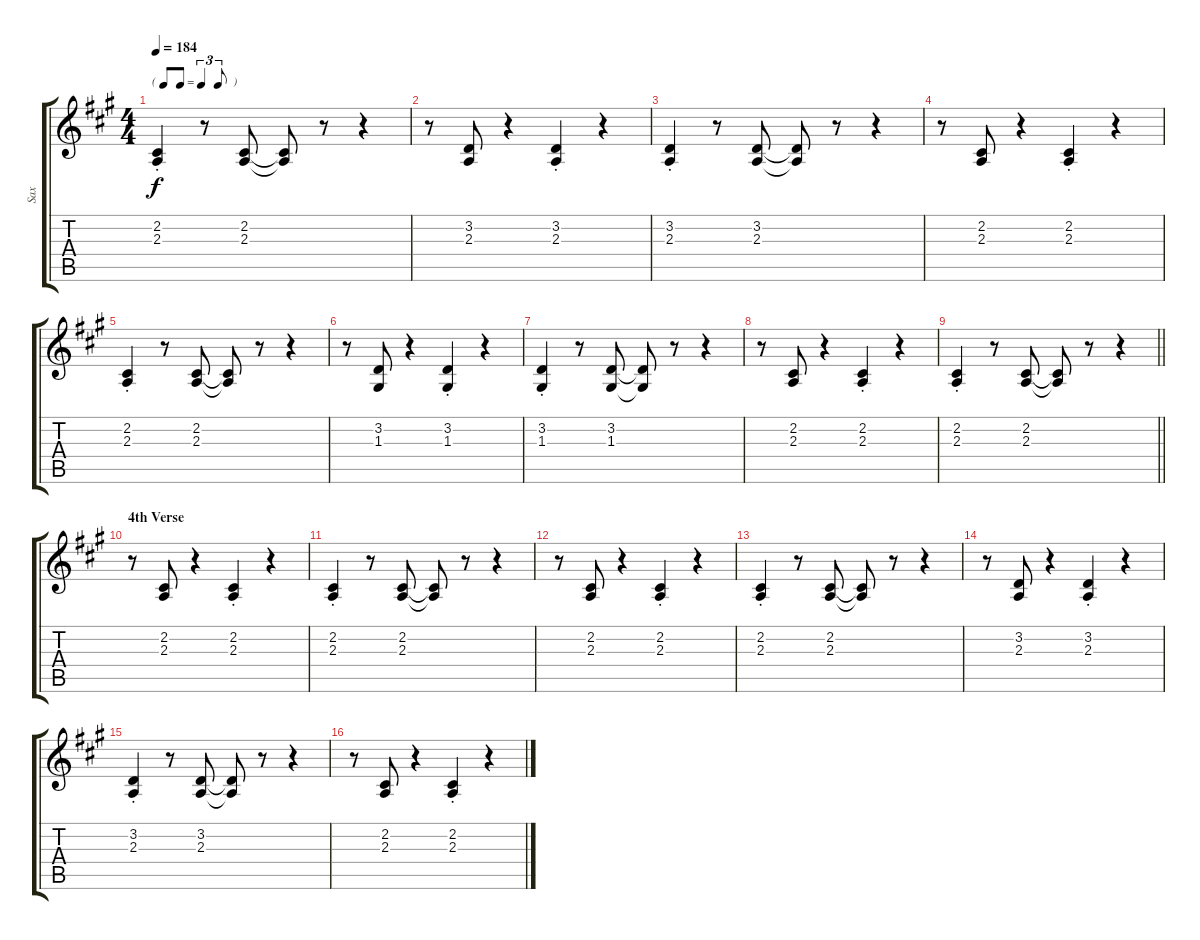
\track ("Sax" "Sax") {instrument altosax}
\staff {score tabs}
\tuning (E4 B3 G3 D3 A2 E2) {hide}
\ts (4 4)
\tf triplet8th
\tempo 184
\clef g2
\ks a
(2.2{st} 2.3{st}).4{dy f} r.8 (2.2 2.3).8 (2.2{t} 2.3{t}).8 r.8 r.4 |
r.8 (3.2 2.3).8 r.4 (3.2{st} 2.3{st}).4 r.4 |
(3.2{st} 2.3{st}).4 r.8 (3.2 2.3).8 (3.2{t} 2.3{t}).8 r.8 r.4 |
r.8 (2.2 2.3).8 r.4 (2.2{st} 2.3{st}).4 r.4 |
(2.2{st} 2.3{st}).4 r.8 (2.2 2.3).8 (2.2{t} 2.3{t}).8 r.8 r.4 |
r.8 (3.2 1.3).8 r.4 (3.2{st} 1.3{st}).4 r.4 |
(3.2{st} 1.3{st}).4 r.8 (3.2 1.3).8 (3.2{t} 1.3{t}).8 r.8 r.4 |
r.8 (2.2 2.3).8 r.4 (2.2{st} 2.3{st}).4 r.4 |
\barLineRight lightlight
(2.2{st} 2.3{st}).4 r.8 (2.2 2.3).8 (2.2{t} 2.3{t}).8 r.8 r.4 |
\section ("" "4th Verse")
r.8 (2.2 2.3).8 r.4 (2.2{st} 2.3{st}).4 r.4 |
(2.2{st} 2.3{st}).4 r.8 (2.2 2.3).8 (2.2{t} 2.3{t}).8 r.8 r.4 |
r.8 (2.2 2.3).8 r.4 (2.2{st} 2.3{st}).4 r.4 |
(2.2{st} 2.3{st}).4 r.8 (2.2 2.3).8 (2.2{t} 2.3{t}).8 r.8 r.4 |
r.8 (3.2 2.3).8 r.4 (3.2{st} 2.3{st}).4 r.4 |
(3.2{st} 2.3{st}).4 r.8 (3.2 2.3).8 (3.2{t} 2.3{t}).8 r.8 r.4 |
r.8 (2.2 2.3).8 r.4 (2.2{st} 2.3{st}).4 r.4
